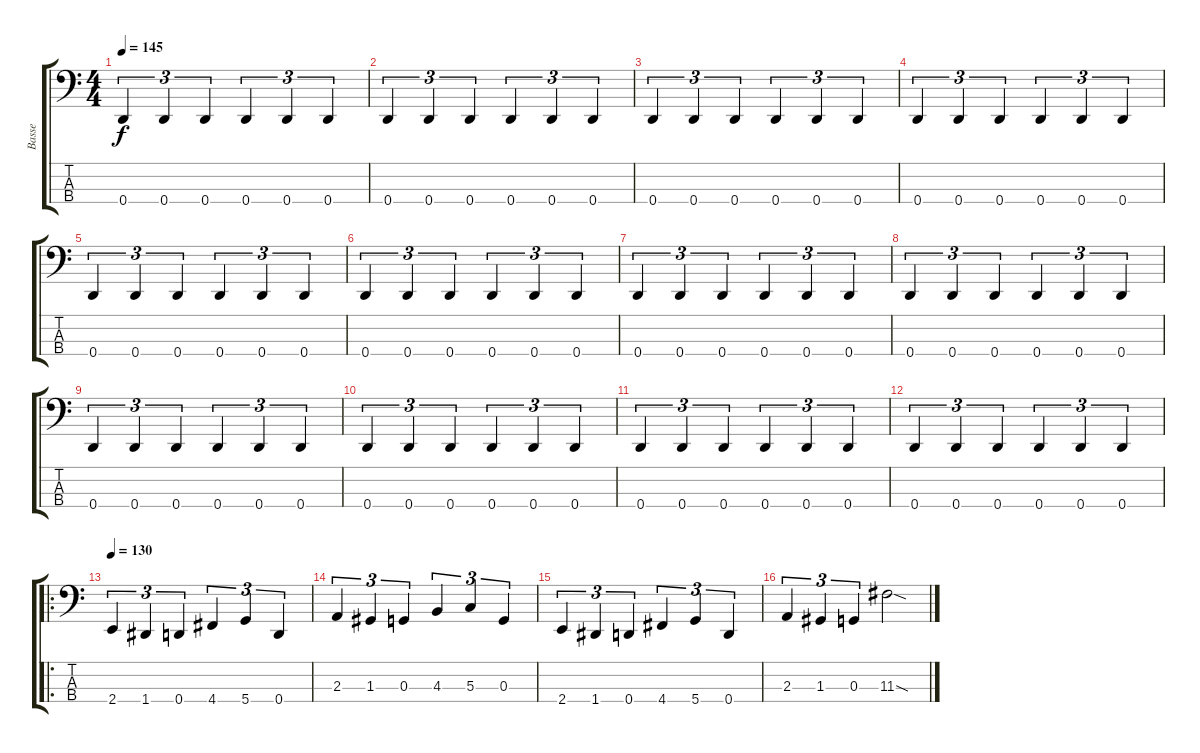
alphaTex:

\track ("Basse" "Basse") {instrument electricbassfinger}
\staff {score tabs}
\tuning (F2 C2 G1 D1) {hide}
\ts (4 4)
\tempo 145
\clef f4
\ks c
0.4.4{tu (3 2) dy f} 0.4.4{tu (3 2)} 0.4.4{tu (3 2)} 0.4.4{tu (3 2)} 0.4.4{tu (3 2)} 0.4.4{tu (3 2)} |
0.4.4{tu (3 2)} 0.4.4{tu (3 2)} 0.4.4{tu (3 2)} 0.4.4{tu (3 2)} 0.4.4{tu (3 2)} 0.4.4{tu (3 2)} |
0.4.4{tu (3 2)} 0.4.4{tu (3 2)} 0.4.4{tu (3 2)} 0.4.4{tu (3 2)} 0.4.4{tu (3 2)} 0.4.4{tu (3 2)} |
0.4.4{tu (3 2)} 0.4.4{tu (3 2)} 0.4.4{tu (3 2)} 0.4.4{tu (3 2)} 0.4.4{tu (3 2)} 0.4.4{tu (3 2)} |
0.4.4{tu (3 2)} 0.4.4{tu (3 2)} 0.4.4{tu (3 2)} 0.4.4{tu (3 2)} 0.4.4{tu (3 2)} 0.4.4{tu (3 2)} |
0.4.4{tu (3 2)} 0.4.4{tu (3 2)} 0.4.4{tu (3 2)} 0.4.4{tu (3 2)} 0.4.4{tu (3 2)} 0.4.4{tu (3 2)} |
0.4.4{tu (3 2)} 0.4.4{tu (3 2)} 0.4.4{tu (3 2)} 0.4.4{tu (3 2)} 0.4.4{tu (3 2)} 0.4.4{tu (3 2)} |
0.4.4{tu (3 2)} 0.4.4{tu (3 2)} 0.4.4{tu (3 2)} 0.4.4{tu (3 2)} 0.4.4{tu (3 2)} 0.4.4{tu (3 2)} |
0.4.4{tu (3 2)} 0.4.4{tu (3 2)} 0.4.4{tu (3 2)} 0.4.4{tu (3 2)} 0.4.4{tu (3 2)} 0.4.4{tu (3 2)} |
0.4.4{tu (3 2)} 0.4.4{tu (3 2)} 0.4.4{tu (3 2)} 0.4.4{tu (3 2)} 0.4.4{tu (3 2)} 0.4.4{tu (3 2)} |
0.4.4{tu (3 2)} 0.4.4{tu (3 2)} 0.4.4{tu (3 2)} 0.4.4{tu (3 2)} 0.4.4{tu (3 2)} 0.4.4{tu (3 2)} |
0.4.4{tu (3 2)} 0.4.4{tu (3 2)} 0.4.4{tu (3 2)} 0.4.4{tu (3 2)} 0.4.4{tu (3 2)} 0.4.4{tu (3 2)} |
\ro
\tempo 130
2.4.4{tu (3 2)} 1.4.4{tu (3 2)} 0.4.4{tu (3 2)} 4.4.4{tu (3 2)} 5.4.4{tu (3 2)} 0.4.4{tu (3 2)} |
2.3.4{tu (3 2)} 1.3.4{tu (3 2)} 0.3.4{tu (3 2)} 4.3.4{tu (3 2)} 5.3.4{tu (3 2)} 0.3.4{tu (3 2)} |
2.4.4{tu (3 2)} 1.4.4{tu (3 2)} 0.4.4{tu (3 2)} 4.4.4{tu (3 2)} 5.4.4{tu (3 2)} 0.4.4{tu (3 2)} |
2.3.4{tu (3 2)} 1.3.4{tu (3 2)} 0.3.4{tu (3 2)} 11.3{sod}.2
